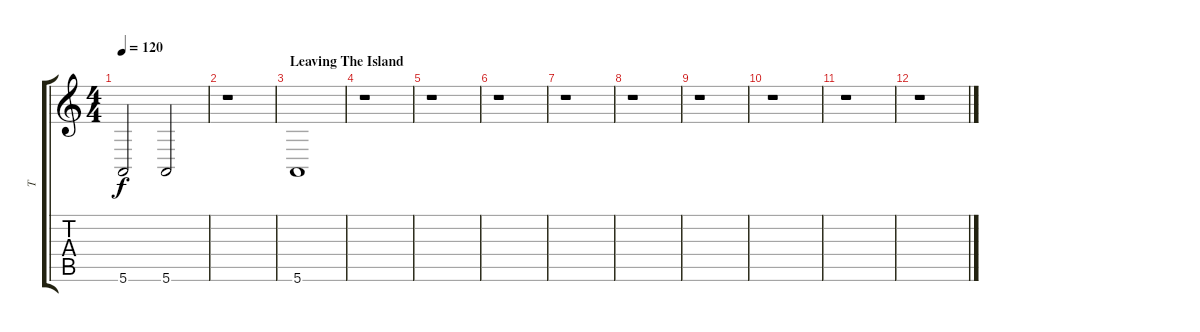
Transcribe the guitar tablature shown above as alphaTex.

\track ("T" "T") {instrument timpani}
\staff {score tabs}
\tuning (E4 B3 G3 D3 A2 E2) {hide}
\ts (4 4)
\tempo 120
\clef g2
\ks c
5.6.2{dy f} 5.6.2 |
r.1 |
\section ("" "Leaving The Island")
5.6.1 |
r.1 |
r.1 |
r.1 |
r.1 |
r.1 |
r.1 |
r.1 |
r.1 |
r.1
